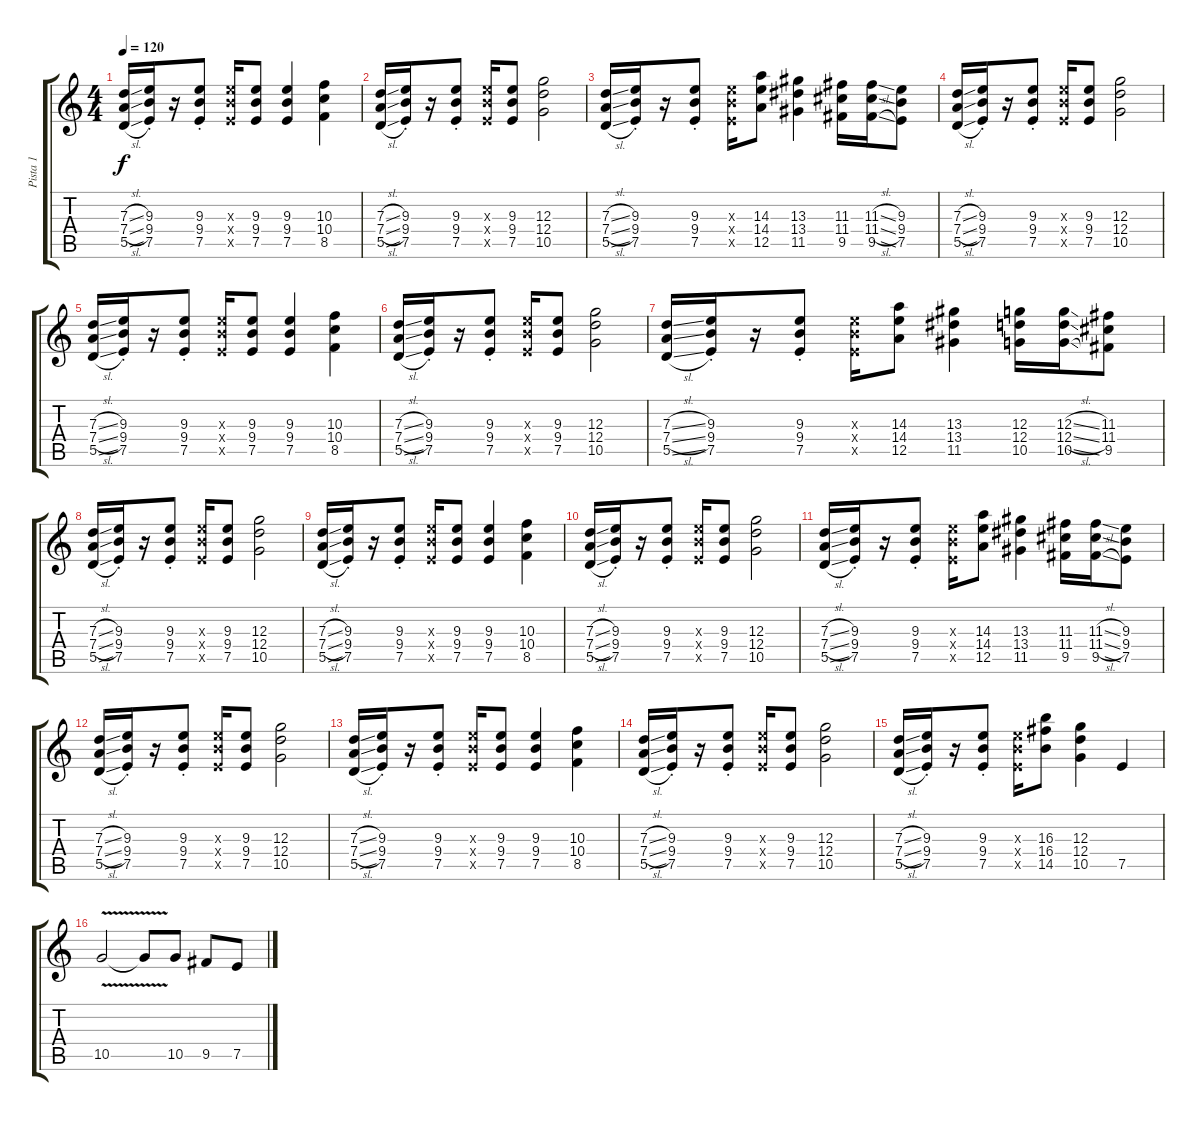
\track ("Pista 1" "Pista 1") {instrument overdrivenguitar}
\staff {score tabs}
\tuning (E4 B3 G3 D3 A2 E2) {hide}
\ts (4 4)
\tempo 120
\clef g2
\ks c
(7.3{sl} 7.4{sl} 5.5{sl}).16{dy f} (9.3{st} 9.4{st} 7.5{st}).16 r.16 (9.3{st} 9.4{st} 7.5{st}).8 (9.3{x} 9.4{x} 7.5{x}).16 (9.3 9.4 7.5).8 (9.3 9.4 7.5).4 (10.3 10.4 8.5).4 |
(7.3{sl} 7.4{sl} 5.5{sl}).16 (9.3{st} 9.4{st} 7.5{st}).16 r.16 (9.3{st} 9.4{st} 7.5{st}).8 (9.3{x} 9.4{x} 7.5{x}).16 (9.3 9.4 7.5).8 (12.3 12.4 10.5).2 |
(7.3{sl} 7.4{sl} 5.5{sl}).16 (9.3{st} 9.4{st} 7.5{st}).16 r.16 (9.3{st} 9.4{st} 7.5{st}).8 (9.3{x} 9.4{x} 7.5{x}).16 (14.3 14.4 12.5).8 (13.3 13.4 11.5).4 (11.3 11.4 9.5).16 (11.3{sl} 11.4{sl} 9.5{sl}).16 (9.3 9.4 7.5).8 |
(7.3{sl} 7.4{sl} 5.5{sl}).16 (9.3{st} 9.4{st} 7.5{st}).16 r.16 (9.3{st} 9.4{st} 7.5{st}).8 (9.3{x} 9.4{x} 7.5{x}).16 (9.3 9.4 7.5).8 (12.3 12.4 10.5).2 |
(7.3{sl} 7.4{sl} 5.5{sl}).16 (9.3{st} 9.4{st} 7.5{st}).16 r.16 (9.3{st} 9.4{st} 7.5{st}).8 (9.3{x} 9.4{x} 7.5{x}).16 (9.3 9.4 7.5).8 (9.3 9.4 7.5).4 (10.3 10.4 8.5).4 |
(7.3{sl} 7.4{sl} 5.5{sl}).16 (9.3{st} 9.4{st} 7.5{st}).16 r.16 (9.3{st} 9.4{st} 7.5{st}).8 (9.3{x} 9.4{x} 7.5{x}).16 (9.3 9.4 7.5).8 (12.3 12.4 10.5).2 |
(7.3{sl} 7.4{sl} 5.5{sl}).16 (9.3{st} 9.4{st} 7.5{st}).16 r.16 (9.3{st} 9.4{st} 7.5{st}).8 (9.3{x} 9.4{x} 7.5{x}).16 (14.3 14.4 12.5).8 (13.3 13.4 11.5).4 (12.3 12.4 10.5).16 (12.3{sl} 12.4{sl} 10.5{sl}).16 (11.3 11.4 9.5).8 |
(7.3{sl} 7.4{sl} 5.5{sl}).16 (9.3{st} 9.4{st} 7.5{st}).16 r.16 (9.3{st} 9.4{st} 7.5{st}).8 (9.3{x} 9.4{x} 7.5{x}).16 (9.3 9.4 7.5).8 (12.3 12.4 10.5).2 |
(7.3{sl} 7.4{sl} 5.5{sl}).16 (9.3{st} 9.4{st} 7.5{st}).16 r.16 (9.3{st} 9.4{st} 7.5{st}).8 (9.3{x} 9.4{x} 7.5{x}).16 (9.3 9.4 7.5).8 (9.3 9.4 7.5).4 (10.3 10.4 8.5).4 |
(7.3{sl} 7.4{sl} 5.5{sl}).16 (9.3{st} 9.4{st} 7.5{st}).16 r.16 (9.3{st} 9.4{st} 7.5{st}).8 (9.3{x} 9.4{x} 7.5{x}).16 (9.3 9.4 7.5).8 (12.3 12.4 10.5).2 |
(7.3{sl} 7.4{sl} 5.5{sl}).16 (9.3{st} 9.4{st} 7.5{st}).16 r.16 (9.3{st} 9.4{st} 7.5{st}).8 (9.3{x} 9.4{x} 7.5{x}).16 (14.3 14.4 12.5).8 (13.3 13.4 11.5).4 (11.3 11.4 9.5).16 (11.3{sl} 11.4{sl} 9.5{sl}).16 (9.3 9.4 7.5).8 |
(7.3{sl} 7.4{sl} 5.5{sl}).16 (9.3{st} 9.4{st} 7.5{st}).16 r.16 (9.3{st} 9.4{st} 7.5{st}).8 (9.3{x} 9.4{x} 7.5{x}).16 (9.3 9.4 7.5).8 (12.3 12.4 10.5).2 |
(7.3{sl} 7.4{sl} 5.5{sl}).16 (9.3{st} 9.4{st} 7.5{st}).16 r.16 (9.3{st} 9.4{st} 7.5{st}).8 (9.3{x} 9.4{x} 7.5{x}).16 (9.3 9.4 7.5).8 (9.3 9.4 7.5).4 (10.3 10.4 8.5).4 |
(7.3{sl} 7.4{sl} 5.5{sl}).16 (9.3{st} 9.4{st} 7.5{st}).16 r.16 (9.3{st} 9.4{st} 7.5{st}).8 (9.3{x} 9.4{x} 7.5{x}).16 (9.3 9.4 7.5).8 (12.3 12.4 10.5).2 |
(7.3{sl} 7.4{sl} 5.5{sl}).16 (9.3{st} 9.4{st} 7.5{st}).16 r.16 (9.3{st} 9.4{st} 7.5{st}).8 (9.3{x} 9.4{x} 7.5{x}).16 (16.3 16.4 14.5).8 (12.3 12.4 10.5).4 7.5.4 |
10.5{v}.2 10.5{t}.8 10.5.8 9.5.8 7.5.8
